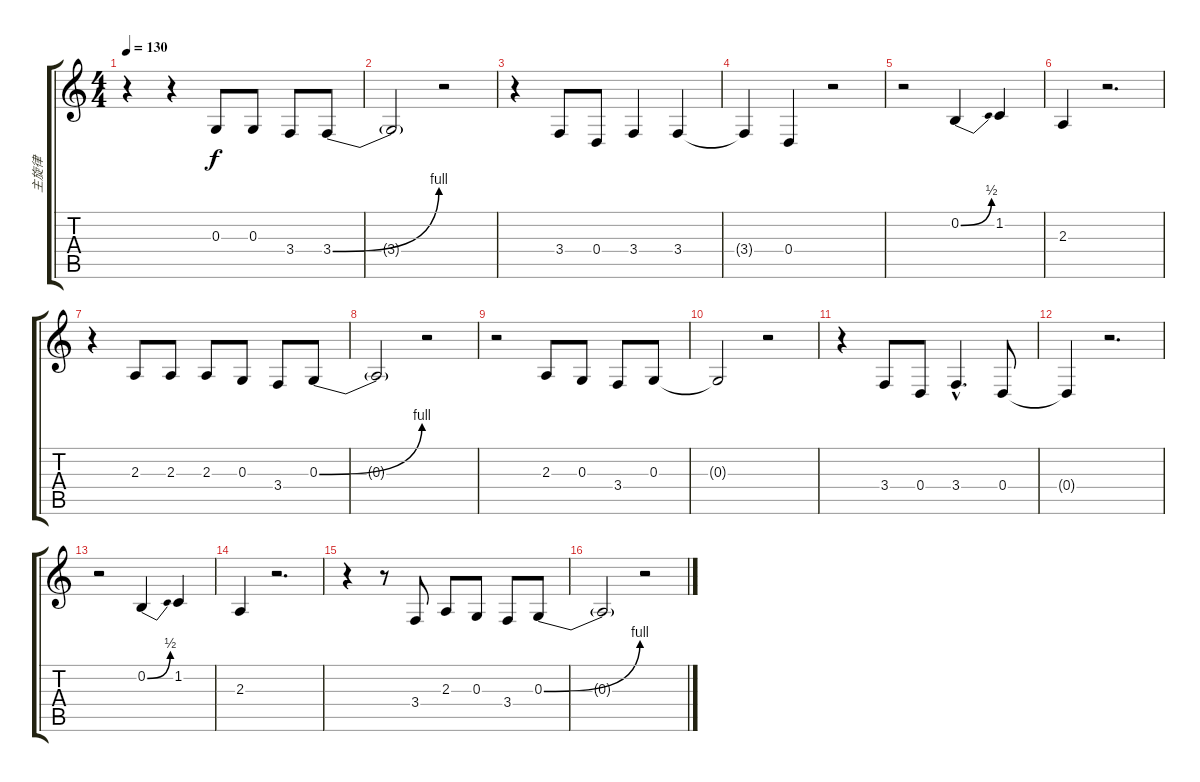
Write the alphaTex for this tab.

\track ("主旋律" "主旋律") {instrument synthvoice}
\staff {score tabs}
\tuning (E4 B3 G3 D3 A2 E2) {hide}
\ts (4 4)
\tempo 130
\clef g2
\ks c
r.4{dy f} r.4 0.3.8 0.3.8 3.4.8 3.4{be (bend 0 0 60 4)}.8 |
3.4{t}.2 r.2 |
r.4 3.4.8 0.4.8 3.4.4 3.4.4 |
3.4{t}.4 0.4.4 r.2 |
r.2 0.2{be (bend 0 0 60 2)}.4 1.2.4 |
2.3.4 r.2{d} |
r.4 2.3.8 2.3.8 2.3.8 0.3.8 3.4.8 0.3{be (bend 0 0 60 4)}.8 |
0.3{t}.2 r.2 |
r.2 2.3.8 0.3.8 3.4.8 0.3.8 |
0.3{t}.2 r.2 |
r.4 3.4.8 0.4.8 3.4{hac}.4{d} 0.4.8 |
0.4{t}.4 r.2{d} |
r.2 0.2{be (bend 0 0 60 2)}.4 1.2.4 |
2.3.4 r.2{d} |
r.4 r.8 3.4.8 2.3.8 0.3.8 3.4.8 0.3{be (bend 0 0 60 4)}.8 |
0.3{t}.2 r.2
